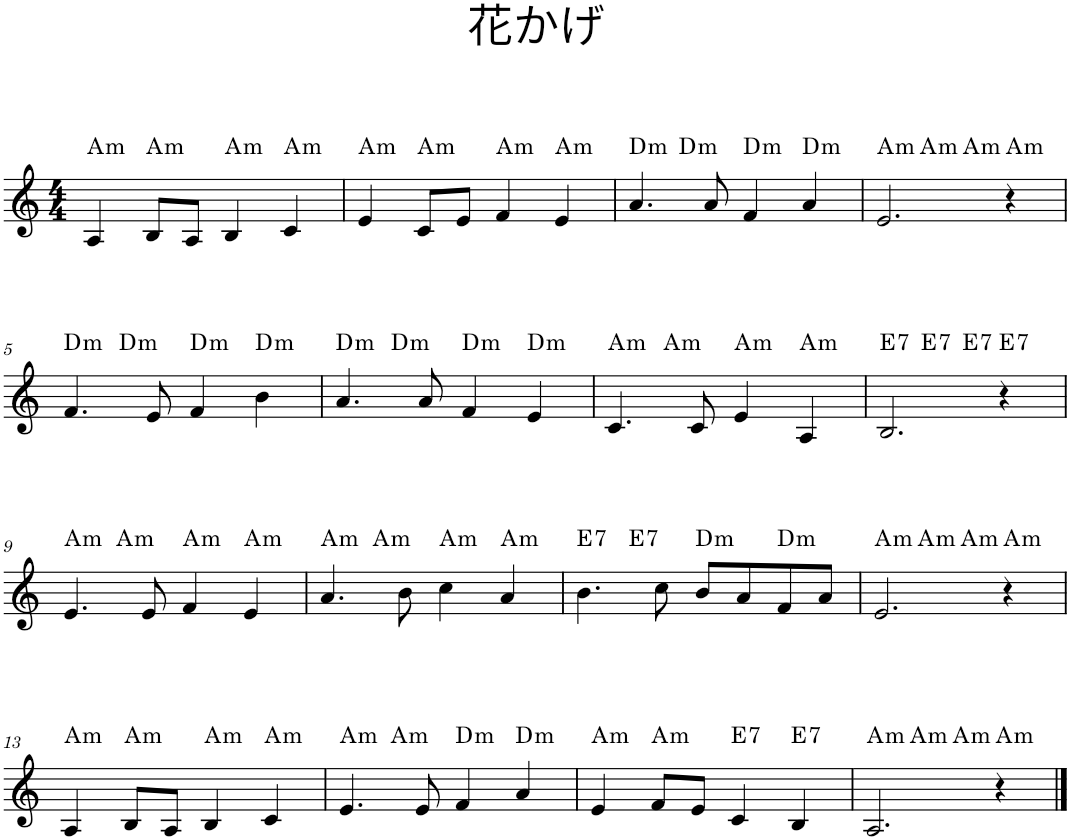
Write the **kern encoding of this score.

**kern	**harte
*part1	*part1
*staff1	*
*I"Piano	*
*I'Pno.	*
*clefG2	*
*k[]	*
*M4/4	*
=1	=1
!	!LO:H:kt=m
4A/	A:min
!	!LO:H:kt=m
8B/L	A:min
8A/J	.
!	!LO:H:kt=m
4B/	A:min
!	!LO:H:kt=m
4c/	A:min
=2	=2
!	!LO:H:kt=m
4e/	A:min
!	!LO:H:kt=m
8c/L	A:min
8e/J	.
!	!LO:H:kt=m
4f/	A:min
!	!LO:H:kt=m
4e/	A:min
=3	=3
!	!LO:H:kt=m
*^	*
4.a/	4ryy	D:min
!	!	!LO:H:kt=m
.	2.ryy	D:min
8a/	.	.
!	!	!LO:H:kt=m
4f/	.	D:min
!	!	!LO:H:kt=m
4a/	.	D:min
=4	=4	=4
!	!	!LO:H:kt=m
*	*^	*
2.e/	4ryy	2ryy	A:min
!	!	!	!LO:H:kt=m
.	2.ryy	.	A:min
!	!	!	!LO:H:kt=m
.	.	2ryy	A:min
!	!	!	!LO:H:kt=m
4r	.	.	A:min
!!LO:LB:g=z	!!	!!
=5	=5	=5	=5
!	!	!	!LO:H:kt=m
*	*v	*v	*
4.f/	4ryy	D:min
!	!	!LO:H:kt=m
.	2.ryy	D:min
8e/	.	.
!	!	!LO:H:kt=m
4f/	.	D:min
!	!	!LO:H:kt=m
4b\	.	D:min
=6	=6	=6
!	!	!LO:H:kt=m
4.a/	4ryy	D:min
!	!	!LO:H:kt=m
.	2.ryy	D:min
8a/	.	.
!	!	!LO:H:kt=m
4f/	.	D:min
!	!	!LO:H:kt=m
4e/	.	D:min
=7	=7	=7
!	!	!LO:H:kt=m
4.c/	4ryy	A:min
!	!	!LO:H:kt=m
.	2.ryy	A:min
8c/	.	.
!	!	!LO:H:kt=m
4e/	.	A:min
!	!	!LO:H:kt=m
4A/	.	A:min
=8	=8	=8
!	!	!LO:H:kt=7
*	*^	*
2.B/	4ryy	2ryy	E:7
!	!	!	!LO:H:kt=7
.	2.ryy	.	E:7
!	!	!	!LO:H:kt=7
.	.	2ryy	E:7
!	!	!	!LO:H:kt=7
4r	.	.	E:7
!!LO:LB:g=z	!!	!!
=9	=9	=9	=9
!	!	!	!LO:H:kt=m
*	*v	*v	*
4.e/	4ryy	A:min
!	!	!LO:H:kt=m
.	2.ryy	A:min
8e/	.	.
!	!	!LO:H:kt=m
4f/	.	A:min
!	!	!LO:H:kt=m
4e/	.	A:min
=10	=10	=10
!	!	!LO:H:kt=m
4.a/	4ryy	A:min
!	!	!LO:H:kt=m
.	2.ryy	A:min
8b\	.	.
!	!	!LO:H:kt=m
4cc\	.	A:min
!	!	!LO:H:kt=m
4a/	.	A:min
=11	=11	=11
!	!	!LO:H:kt=7
4.b\	4ryy	E:7
!	!	!LO:H:kt=7
.	2.ryy	E:7
8cc\	.	.
!	!	!LO:H:kt=m
8b/L	.	D:min
8a/	.	.
!	!	!LO:H:kt=m
8f/	.	D:min
8a/J	.	.
=12	=12	=12
!	!	!LO:H:kt=m
*	*^	*
2.e/	4ryy	2ryy	A:min
!	!	!	!LO:H:kt=m
.	2.ryy	.	A:min
!	!	!	!LO:H:kt=m
.	.	2ryy	A:min
!	!	!	!LO:H:kt=m
4r	.	.	A:min
!!LO:LB:g=z	!!	!!
=13	=13	=13	=13
!	!	!	!LO:H:kt=m
*v	*v	*v	*
4A/	A:min
!	!LO:H:kt=m
8B/L	A:min
8A/J	.
!	!LO:H:kt=m
4B/	A:min
!	!LO:H:kt=m
4c/	A:min
=14	=14
!	!LO:H:kt=m
*^	*
4.e/	4ryy	A:min
!	!	!LO:H:kt=m
.	2.ryy	A:min
8e/	.	.
!	!	!LO:H:kt=m
4f/	.	D:min
!	!	!LO:H:kt=m
4a/	.	D:min
=15	=15	=15
!	!	!LO:H:kt=m
*v	*v	*
4e/	A:min
!	!LO:H:kt=m
8f/L	A:min
8e/J	.
!	!LO:H:kt=7
4c/	E:7
!	!LO:H:kt=7
4B/	E:7
=16	=16
!	!LO:H:kt=m
*^	*
*	*^	*
2.A/	4ryy	2ryy	A:min
!	!	!	!LO:H:kt=m
.	2.ryy	.	A:min
!	!	!	!LO:H:kt=m
.	.	2ryy	A:min
!	!	!	!LO:H:kt=m
4r	.	.	A:min
*v	*v	*v	*
==	==
*-	*-
